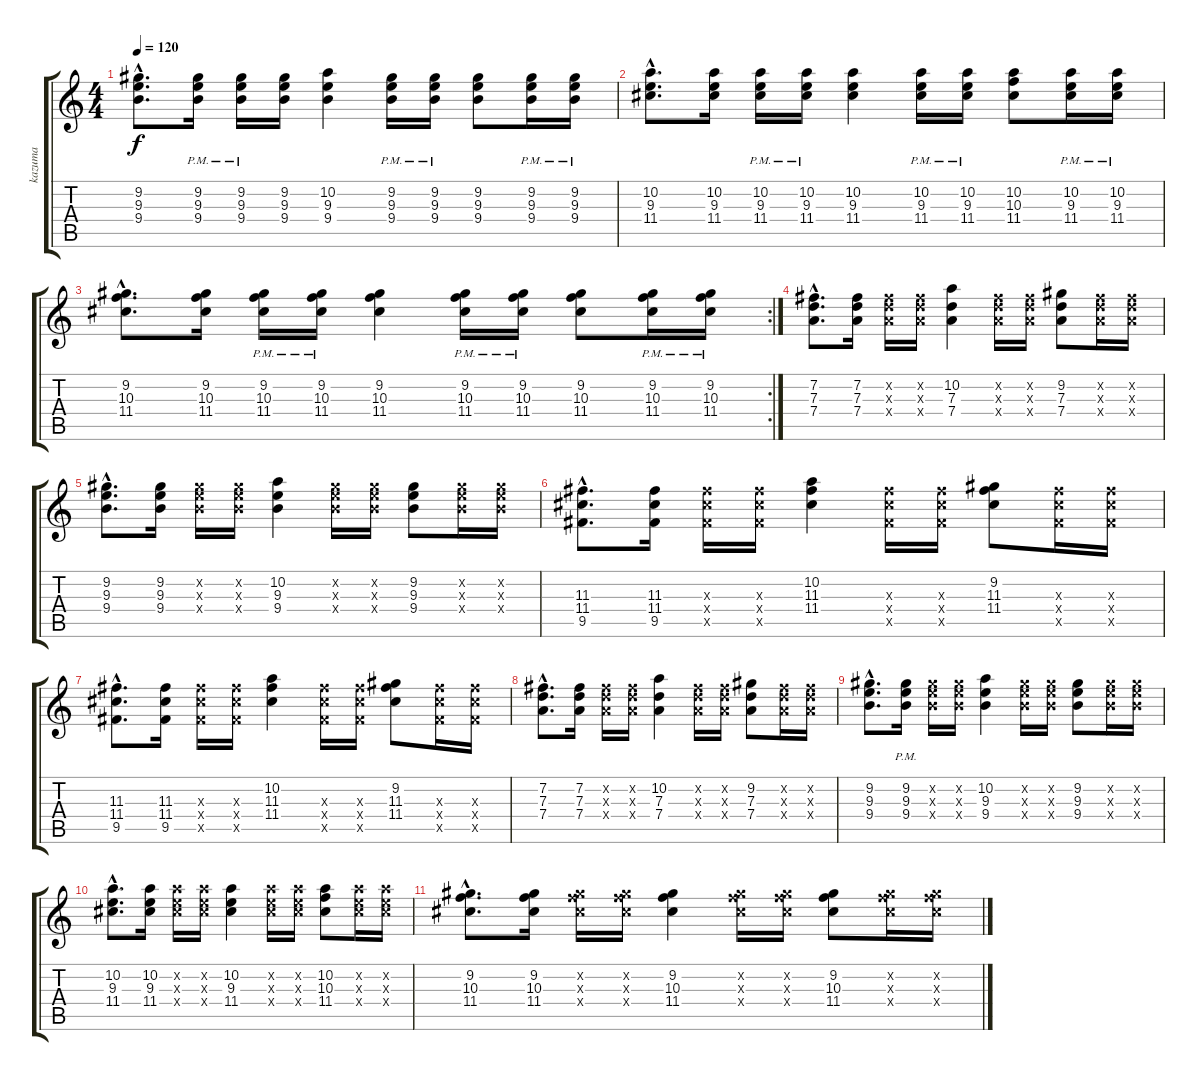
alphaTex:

\track ("kazuma" "kazuma") {instrument distortionguitar}
\staff {score tabs}
\tuning (E4 B3 G3 D3 A2 E2) {hide}
\ts (4 4)
\tempo 120
\clef g2
\ks c
(9.2{hac} 9.3{hac} 9.4{hac}).8{d dy f} (9.2 9.3{pm} 9.4).16 (9.2 9.3{pm} 9.4).16 (9.2 9.3 9.4).16 (10.2 9.3 9.4).4 (9.2 9.3{pm} 9.4).16 (9.2 9.3{pm} 9.4).16 (9.2 9.3 9.4).8 (9.2 9.3{pm} 9.4).16 (9.2 9.3{pm} 9.4).16 |
(10.2{hac} 9.3{hac} 11.4{hac}).8{d} (10.2 9.3 11.4).16 (10.2{pm} 9.3 11.4).16 (10.2{pm} 9.3 11.4).16 (10.2 9.3 11.4).4 (10.2{pm} 9.3 11.4).16 (10.2{pm} 9.3 11.4).16 (10.2 10.3 11.4).8 (10.2{pm} 9.3 11.4).16 (10.2{pm} 9.3 11.4).16 |
\rc 2
(9.2{hac} 10.3{hac} 11.4{hac}).8{d} (9.2 10.3 11.4).16 (9.2 10.3{pm} 11.4).16 (9.2 10.3{pm} 11.4).16 (9.2 10.3 11.4).4 (9.2 10.3{pm} 11.4).16 (9.2 10.3{pm} 11.4).16 (9.2 10.3 11.4).8 (9.2 10.3{pm} 11.4).16 (9.2 10.3{pm} 11.4).16 |
(7.2{hac} 7.3{hac} 7.4{hac}).8{d} (7.2 7.3 7.4).16 (7.2{x} 7.3{x} 7.4{x}).16 (7.2{x} 7.3{x} 7.4{x}).16 (10.2 7.3 7.4).4 (7.2{x} 7.3{x} 7.4{x}).16 (7.2{x} 7.3{x} 7.4{x}).16 (9.2 7.3 7.4).8 (7.2{x} 7.3{x} 7.4{x}).16 (7.2{x} 7.3{x} 7.4{x}).16 |
(9.2{hac} 9.3{hac} 9.4{hac}).8{d} (9.2 9.3 9.4).16 (9.2{x} 9.3{x} 9.4{x}).16 (9.2{x} 9.3{x} 9.4{x}).16 (10.2 9.3 9.4).4 (9.2{x} 9.3{x} 9.4{x}).16 (9.2{x} 9.3{x} 9.4{x}).16 (9.2 9.3 9.4).8 (9.2{x} 9.3{x} 9.4{x}).16 (9.2{x} 9.3{x} 9.4{x}).16 |
(11.3{hac} 11.4{hac} 9.5{hac}).8{d} (11.3 11.4 9.5).16 (11.3{x} 11.4{x} 9.5{x}).16 (11.3{x} 11.4{x} 9.5{x}).16 (10.2 11.3 11.4).4 (11.3{x} 11.4{x} 9.5{x}).16 (11.3{x} 11.4{x} 9.5{x}).16 (9.2 11.3 11.4).8 (11.3{x} 11.4{x} 9.5{x}).16 (11.3{x} 11.4{x} 9.5{x}).16 |
(11.3{hac} 11.4{hac} 9.5{hac}).8{d} (11.3 11.4 9.5).16 (11.3{x} 11.4{x} 9.5{x}).16 (11.3{x} 11.4{x} 9.5{x}).16 (10.2 11.3 11.4).4 (11.3{x} 11.4{x} 9.5{x}).16 (11.3{x} 11.4{x} 9.5{x}).16 (9.2 11.3 11.4).8 (11.3{x} 11.4{x} 9.5{x}).16 (11.3{x} 11.4{x} 9.5{x}).16 |
(7.2{hac} 7.3{hac} 7.4{hac}).8{d} (7.2 7.3 7.4).16 (7.2{x} 7.3{x} 7.4{x}).16 (7.2{x} 7.3{x} 7.4{x}).16 (10.2 7.3 7.4).4 (7.2{x} 7.3{x} 7.4{x}).16 (7.2{x} 7.3{x} 7.4{x}).16 (9.2 7.3 7.4).8 (7.2{x} 7.3{x} 7.4{x}).16 (7.2{x} 7.3{x} 7.4{x}).16 |
(9.2{hac} 9.3{hac} 9.4{hac}).8{d} (9.2 9.3{pm} 9.4).16 (9.2{x} 9.3{x} 9.4{x}).16 (9.2{x} 9.3{x} 9.4{x}).16 (10.2 9.3 9.4).4 (9.2{x} 9.3{x} 9.4{x}).16 (9.2{x} 9.3{x} 9.4{x}).16 (9.2 9.3 9.4).8 (9.2{x} 9.3{x} 9.4{x}).16 (9.2{x} 9.3{x} 9.4{x}).16 |
(10.2{hac} 9.3{hac} 11.4{hac}).8{d} (10.2 9.3 11.4).16 (10.2{x} 9.3{x} 11.4{x}).16 (10.2{x} 9.3{x} 11.4{x}).16 (10.2 9.3 11.4).4 (10.2{x} 9.3{x} 11.4{x}).16 (10.2{x} 9.3{x} 11.4{x}).16 (10.2 10.3 11.4).8 (10.2{x} 9.3{x} 11.4{x}).16 (10.2{x} 9.3{x} 11.4{x}).16 |
(9.2{hac} 10.3{hac} 11.4{hac}).8{d} (9.2 10.3 11.4).16 (9.2{x} 10.3{x} 11.4{x}).16 (9.2{x} 10.3{x} 11.4{x}).16 (9.2 10.3 11.4).4 (9.2{x} 10.3{x} 11.4{x}).16 (9.2{x} 10.3{x} 11.4{x}).16 (9.2 10.3 11.4).8 (9.2{x} 10.3{x} 11.4{x}).16 (9.2{x} 10.3{x} 11.4{x}).16
